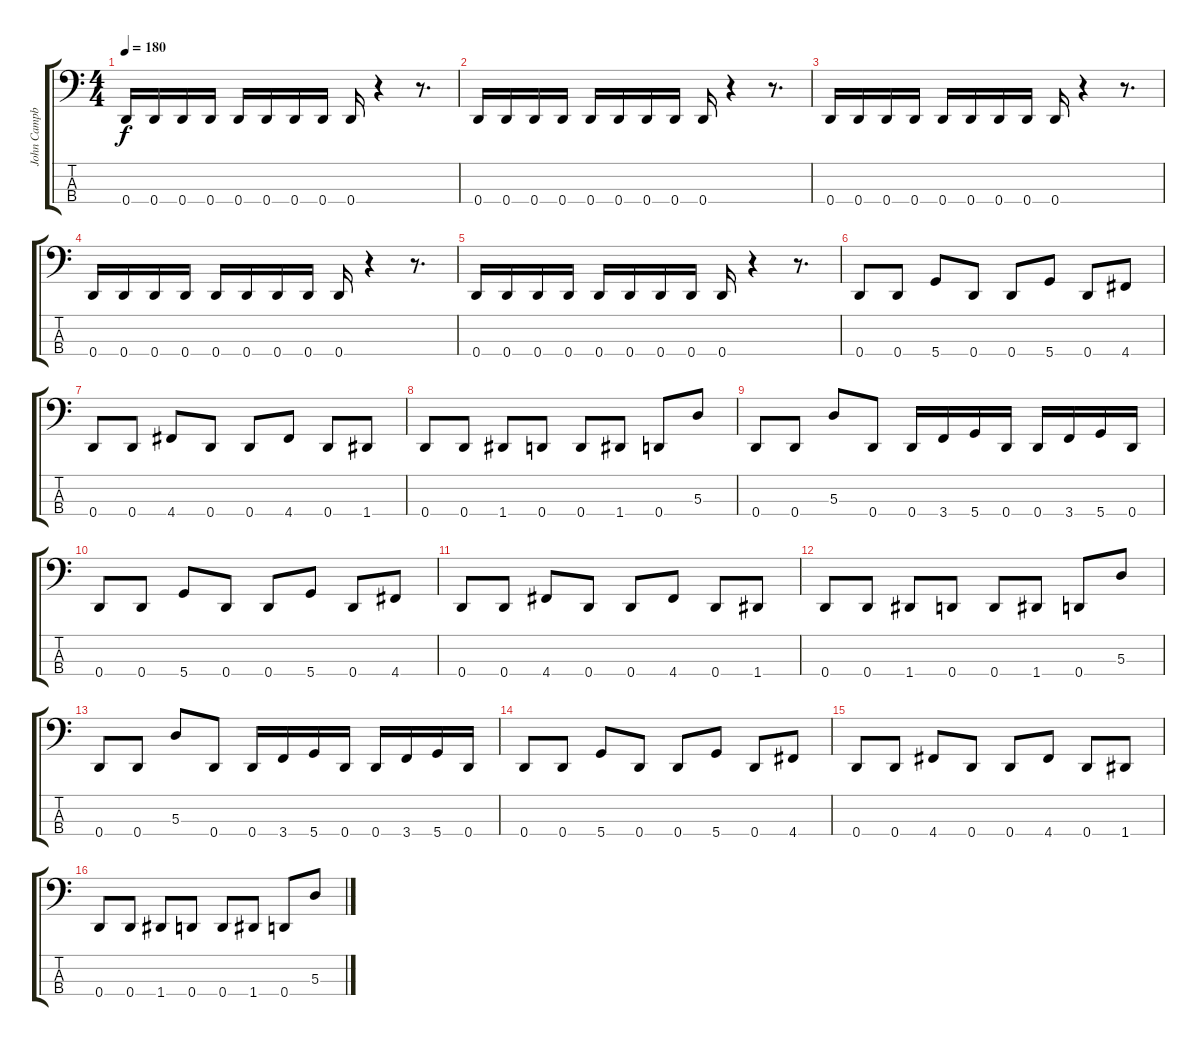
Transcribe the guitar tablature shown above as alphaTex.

\track ("John Campbell" "John Campb") {instrument electricbasspick}
\staff {score tabs}
\tuning (G2 D2 A1 D1) {hide}
\ts (4 4)
\tempo 180
\clef f4
\ks c
0.4.16{dy f} 0.4.16 0.4.16 0.4.16 0.4.16 0.4.16 0.4.16 0.4.16 0.4.16 r.4 r.8{d} |
0.4.16 0.4.16 0.4.16 0.4.16 0.4.16 0.4.16 0.4.16 0.4.16 0.4.16 r.4 r.8{d} |
0.4.16 0.4.16 0.4.16 0.4.16 0.4.16 0.4.16 0.4.16 0.4.16 0.4.16 r.4 r.8{d} |
0.4.16 0.4.16 0.4.16 0.4.16 0.4.16 0.4.16 0.4.16 0.4.16 0.4.16 r.4 r.8{d} |
0.4.16 0.4.16 0.4.16 0.4.16 0.4.16 0.4.16 0.4.16 0.4.16 0.4.16 r.4 r.8{d} |
0.4.8 0.4.8 5.4.8 0.4.8 0.4.8 5.4.8 0.4.8 4.4.8 |
0.4.8 0.4.8 4.4.8 0.4.8 0.4.8 4.4.8 0.4.8 1.4.8 |
0.4.8 0.4.8 1.4.8 0.4.8 0.4.8 1.4.8 0.4.8 5.3.8 |
0.4.8 0.4.8 5.3.8 0.4.8 0.4.16 3.4.16 5.4.16 0.4.16 0.4.16 3.4.16 5.4.16 0.4.16 |
0.4.8 0.4.8 5.4.8 0.4.8 0.4.8 5.4.8 0.4.8 4.4.8 |
0.4.8 0.4.8 4.4.8 0.4.8 0.4.8 4.4.8 0.4.8 1.4.8 |
0.4.8 0.4.8 1.4.8 0.4.8 0.4.8 1.4.8 0.4.8 5.3.8 |
0.4.8 0.4.8 5.3.8 0.4.8 0.4.16 3.4.16 5.4.16 0.4.16 0.4.16 3.4.16 5.4.16 0.4.16 |
0.4.8 0.4.8 5.4.8 0.4.8 0.4.8 5.4.8 0.4.8 4.4.8 |
0.4.8 0.4.8 4.4.8 0.4.8 0.4.8 4.4.8 0.4.8 1.4.8 |
0.4.8 0.4.8 1.4.8 0.4.8 0.4.8 1.4.8 0.4.8 5.3.8
